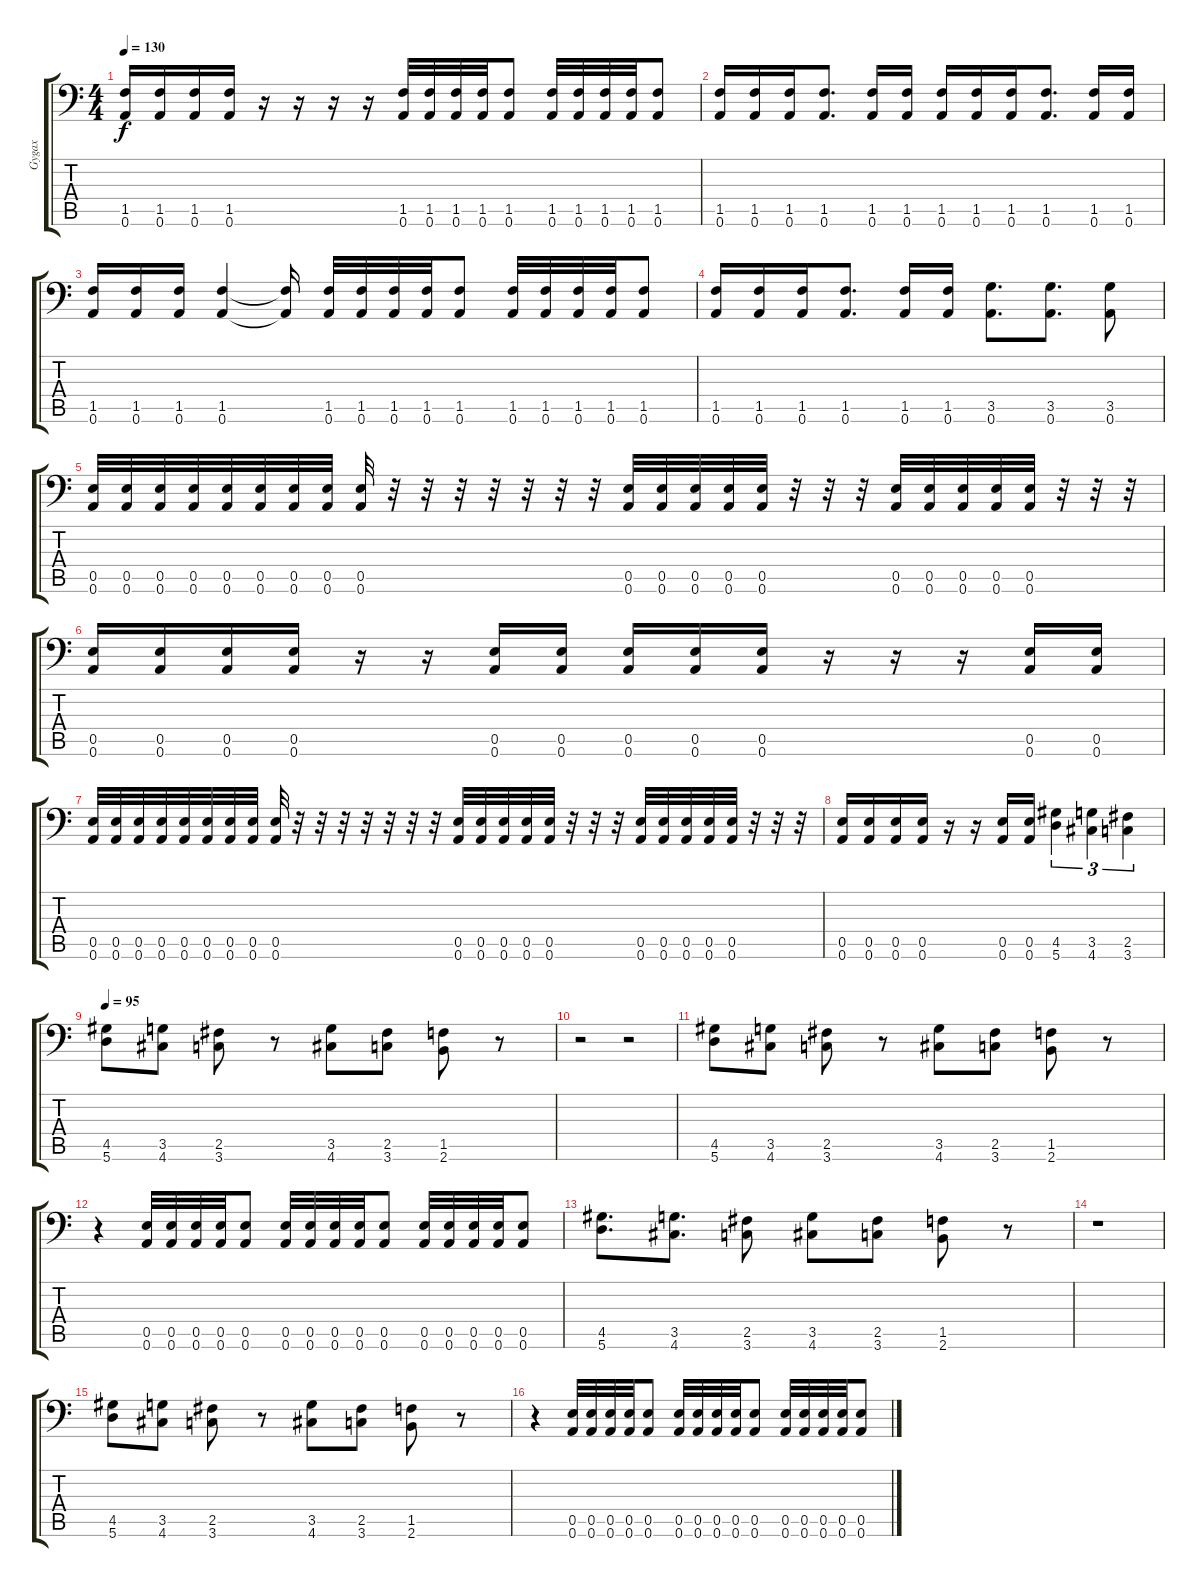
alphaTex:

\track ("Gygax" "Gygax") {instrument distortionguitar}
\staff {score tabs}
\tuning (B3 Gb3 D3 A2 E2 A1) {hide}
\ts (4 4)
\tempo 130
\clef f4
\ks c
(1.5 0.6).16{dy f} (1.5 0.6).16 (1.5 0.6).16 (1.5 0.6).16 r.16 r.16 r.16 r.16 (1.5 0.6).32 (1.5 0.6).32 (1.5 0.6).32 (1.5 0.6).32 (1.5 0.6).8 (1.5 0.6).32 (1.5 0.6).32 (1.5 0.6).32 (1.5 0.6).32 (1.5 0.6).8 |
(1.5 0.6).16 (1.5 0.6).16 (1.5 0.6).16 (1.5 0.6).8{d} (1.5 0.6).16 (1.5 0.6).16 (1.5 0.6).16 (1.5 0.6).16 (1.5 0.6).16 (1.5 0.6).8{d} (1.5 0.6).16 (1.5 0.6).16 |
(1.5 0.6).16 (1.5 0.6).16 (1.5 0.6).16 (1.5 0.6).4 (1.5{t} 0.6{t}).16 (1.5 0.6).32 (1.5 0.6).32 (1.5 0.6).32 (1.5 0.6).32 (1.5 0.6).8 (1.5 0.6).32 (1.5 0.6).32 (1.5 0.6).32 (1.5 0.6).32 (1.5 0.6).8 |
(1.5 0.6).16 (1.5 0.6).16 (1.5 0.6).16 (1.5 0.6).8{d} (1.5 0.6).16 (1.5 0.6).16 (3.5 0.6).8{d} (3.5 0.6).8{d} (3.5 0.6).8 |
(0.5 0.6).32 (0.5 0.6).32 (0.5 0.6).32 (0.5 0.6).32 (0.5 0.6).32 (0.5 0.6).32 (0.5 0.6).32 (0.5 0.6).32 (0.5 0.6).32 r.32 r.32 r.32 r.32 r.32 r.32 r.32 (0.5 0.6).32 (0.5 0.6).32 (0.5 0.6).32 (0.5 0.6).32 (0.5 0.6).32 r.32 r.32 r.32 (0.5 0.6).32 (0.5 0.6).32 (0.5 0.6).32 (0.5 0.6).32 (0.5 0.6).32 r.32 r.32 r.32 |
(0.5 0.6).16 (0.5 0.6).16 (0.5 0.6).16 (0.5 0.6).16 r.16 r.16 (0.5 0.6).16 (0.5 0.6).16 (0.5 0.6).16 (0.5 0.6).16 (0.5 0.6).16 r.16 r.16 r.16 (0.5 0.6).16 (0.5 0.6).16 |
(0.5 0.6).32 (0.5 0.6).32 (0.5 0.6).32 (0.5 0.6).32 (0.5 0.6).32 (0.5 0.6).32 (0.5 0.6).32 (0.5 0.6).32 (0.5 0.6).32 r.32 r.32 r.32 r.32 r.32 r.32 r.32 (0.5 0.6).32 (0.5 0.6).32 (0.5 0.6).32 (0.5 0.6).32 (0.5 0.6).32 r.32 r.32 r.32 (0.5 0.6).32 (0.5 0.6).32 (0.5 0.6).32 (0.5 0.6).32 (0.5 0.6).32 r.32 r.32 r.32 |
(0.5 0.6).16 (0.5 0.6).16 (0.5 0.6).16 (0.5 0.6).16 r.16 r.16 (0.5 0.6).16 (0.5 0.6).16 (4.5 5.6).4{tu (3 2)} (3.5 4.6).4{tu (3 2)} (2.5 3.6).4{tu (3 2)} |
\tempo 95
(4.5 5.6).8 (3.5 4.6).8 (2.5 3.6).8 r.8 (3.5 4.6).8 (2.5 3.6).8 (1.5 2.6).8 r.8 |
r.2 r.2 |
(4.5 5.6).8 (3.5 4.6).8 (2.5 3.6).8 r.8 (3.5 4.6).8 (2.5 3.6).8 (1.5 2.6).8 r.8 |
r.4 (0.5 0.6).32 (0.5 0.6).32 (0.5 0.6).32 (0.5 0.6).32 (0.5 0.6).8 (0.5 0.6).32 (0.5 0.6).32 (0.5 0.6).32 (0.5 0.6).32 (0.5 0.6).8 (0.5 0.6).32 (0.5 0.6).32 (0.5 0.6).32 (0.5 0.6).32 (0.5 0.6).8 |
(4.5 5.6).8{d} (3.5 4.6).8{d} (2.5 3.6).8 (3.5 4.6).8 (2.5 3.6).8 (1.5 2.6).8 r.8 |
r.1 |
(4.5 5.6).8 (3.5 4.6).8 (2.5 3.6).8 r.8 (3.5 4.6).8 (2.5 3.6).8 (1.5 2.6).8 r.8 |
r.4 (0.5 0.6).32 (0.5 0.6).32 (0.5 0.6).32 (0.5 0.6).32 (0.5 0.6).8 (0.5 0.6).32 (0.5 0.6).32 (0.5 0.6).32 (0.5 0.6).32 (0.5 0.6).8 (0.5 0.6).32 (0.5 0.6).32 (0.5 0.6).32 (0.5 0.6).32 (0.5 0.6).8
